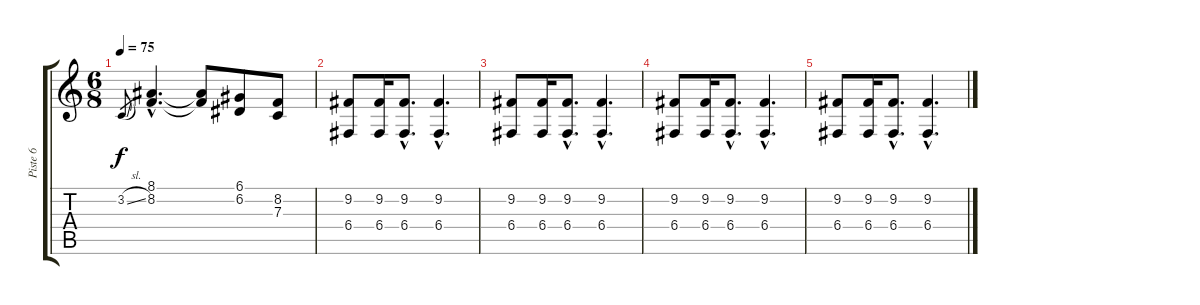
\track ("Piste 6" "Piste 6") {instrument lead3calliope}
\staff {score tabs}
\tuning (D4 A3 F3 C3 G2 C2) {hide}
\ts (6 8)
\tempo 75
\clef g2
\ks c
3.2{sl}.8{gr dy f} (8.1{hac} 8.2{hac}).4{d} (8.1{t} 8.2{t}).8 (6.1 6.2).8 (8.2 7.3).8 |
(9.2 6.4).8 (9.2 6.4).16 (9.2{hac} 6.4{hac}).8{d} (9.2{hac} 6.4{hac}).4{d} |
(9.2 6.4).8 (9.2 6.4).16 (9.2{hac} 6.4{hac}).8{d} (9.2{hac} 6.4{hac}).4{d} |
(9.2 6.4).8 (9.2 6.4).16 (9.2{hac} 6.4{hac}).8{d} (9.2{hac} 6.4{hac}).4{d} |
(9.2 6.4).8 (9.2 6.4).16 (9.2{hac} 6.4{hac}).8{d} (9.2{hac} 6.4{hac}).4{d}
